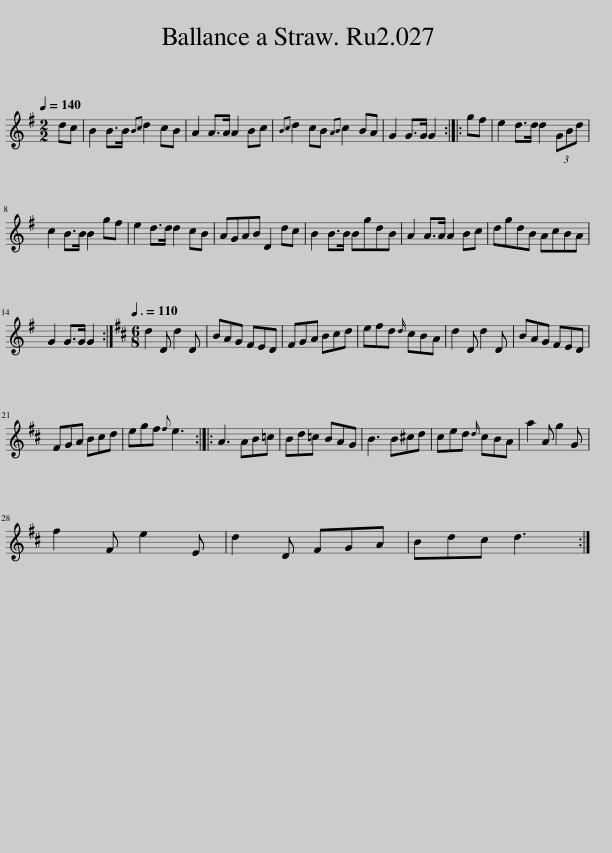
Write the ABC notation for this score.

X:1
L:1/8
Q:1/4=140
M:2/2
I:linebreak $
K:G
V:1 treble
V:1
 dc | B2 B>B{Bc} d2 cB | A2 A>A A2 Bc |{Bc} d2 cB{AB} c2 BA | G2 G>G G2 :: %5
 gf | e2 d>d d2 (3GBd |$ c2 B>B B2 gf | e2 d>d d2 cB | AGAB D2 dc | %10
 B2 B>B BgdB | A2 A>A A2 Bc | dgdB AcBA |$ G2 G>G G2 :|[K:D][M:6/8][Q:3/8=110] d2 D d2 D | %15
 BAG FED | FGA Bcd | efd{d} cBA | d2 D d2 D | BAG FED |$ %20
 FGA Bcd | egf{f} e3 :: A3 AB=c | Bd=c BAG | B3 B^cd | %25
 ced{d} cBA | a2 A g2 G |$ f2 F e2 E | d2 D FGA | Bdc d3 :| %30
